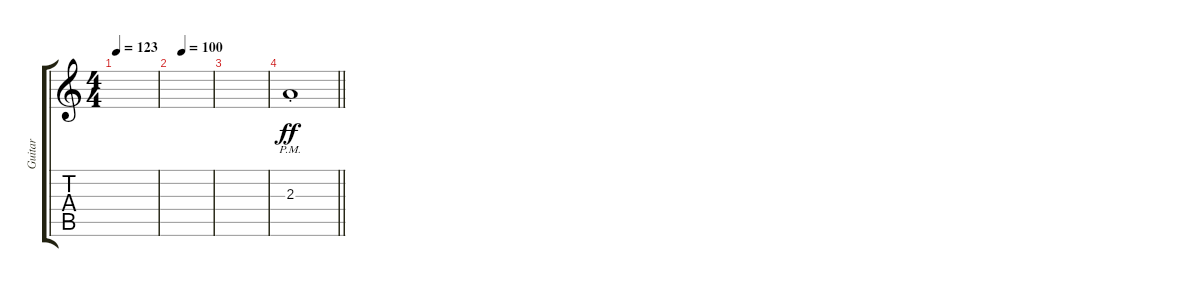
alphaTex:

\track ("Guitar" "Guitar") {instrument distortionguitar}
\staff {score tabs}
\tuning (E4 B3 G3 D3 A2 E2) {hide}
\ts (4 4)
\tempo 123
\clef g2
\ks c
|
\tempo (100 0.25)
|
|
\barLineRight lightlight
2.3{pm st}.1{dy ff}
